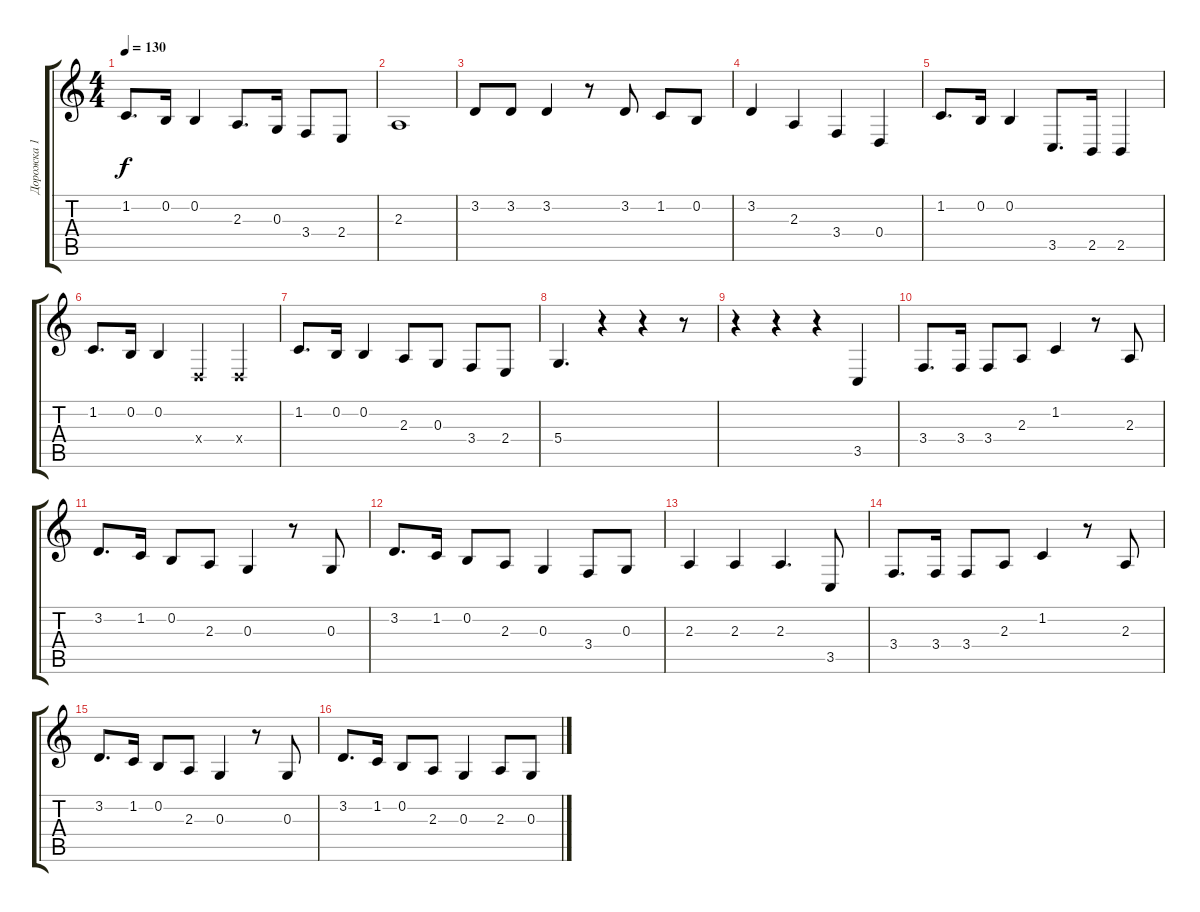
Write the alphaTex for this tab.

\track ("Дорожка 1" "Дорожка 1") {instrument acousticgrandpiano}
\staff {score tabs}
\tuning (E4 B3 G3 D3 A2 E2) {hide}
\ts (4 4)
\tempo 130
\clef g2
\ks c
1.2.8{d dy f} 0.2.16 0.2.4 2.3.8{d} 0.3.16 3.4.8 2.4.8 |
2.3.1 |
3.2.8 3.2.8 3.2.4 r.8 3.2.8 1.2.8 0.2.8 |
3.2.4 2.3.4 3.4.4 0.4.4 |
1.2.8{d} 0.2.16 0.2.4 3.5.8{d} 2.5.16 2.5.4 |
1.2.8{d} 0.2.16 0.2.4 0.4{x}.4 0.4{x}.4 |
1.2.8{d} 0.2.16 0.2.4 2.3.8 0.3.8 3.4.8 2.4.8 |
5.4.4{d} r.4 r.4 r.8 |
r.4 r.4 r.4 3.5.4 |
3.4.8{d} 3.4.16 3.4.8 2.3.8 1.2.4 r.8 2.3.8 |
3.2.8{d} 1.2.16 0.2.8 2.3.8 0.3.4 r.8 0.3.8 |
3.2.8{d} 1.2.16 0.2.8 2.3.8 0.3.4 3.4.8 0.3.8 |
2.3.4 2.3.4 2.3.4{d} 3.5.8 |
3.4.8{d} 3.4.16 3.4.8 2.3.8 1.2.4 r.8 2.3.8 |
3.2.8{d} 1.2.16 0.2.8 2.3.8 0.3.4 r.8 0.3.8 |
3.2.8{d} 1.2.16 0.2.8 2.3.8 0.3.4 2.3.8 0.3.8
